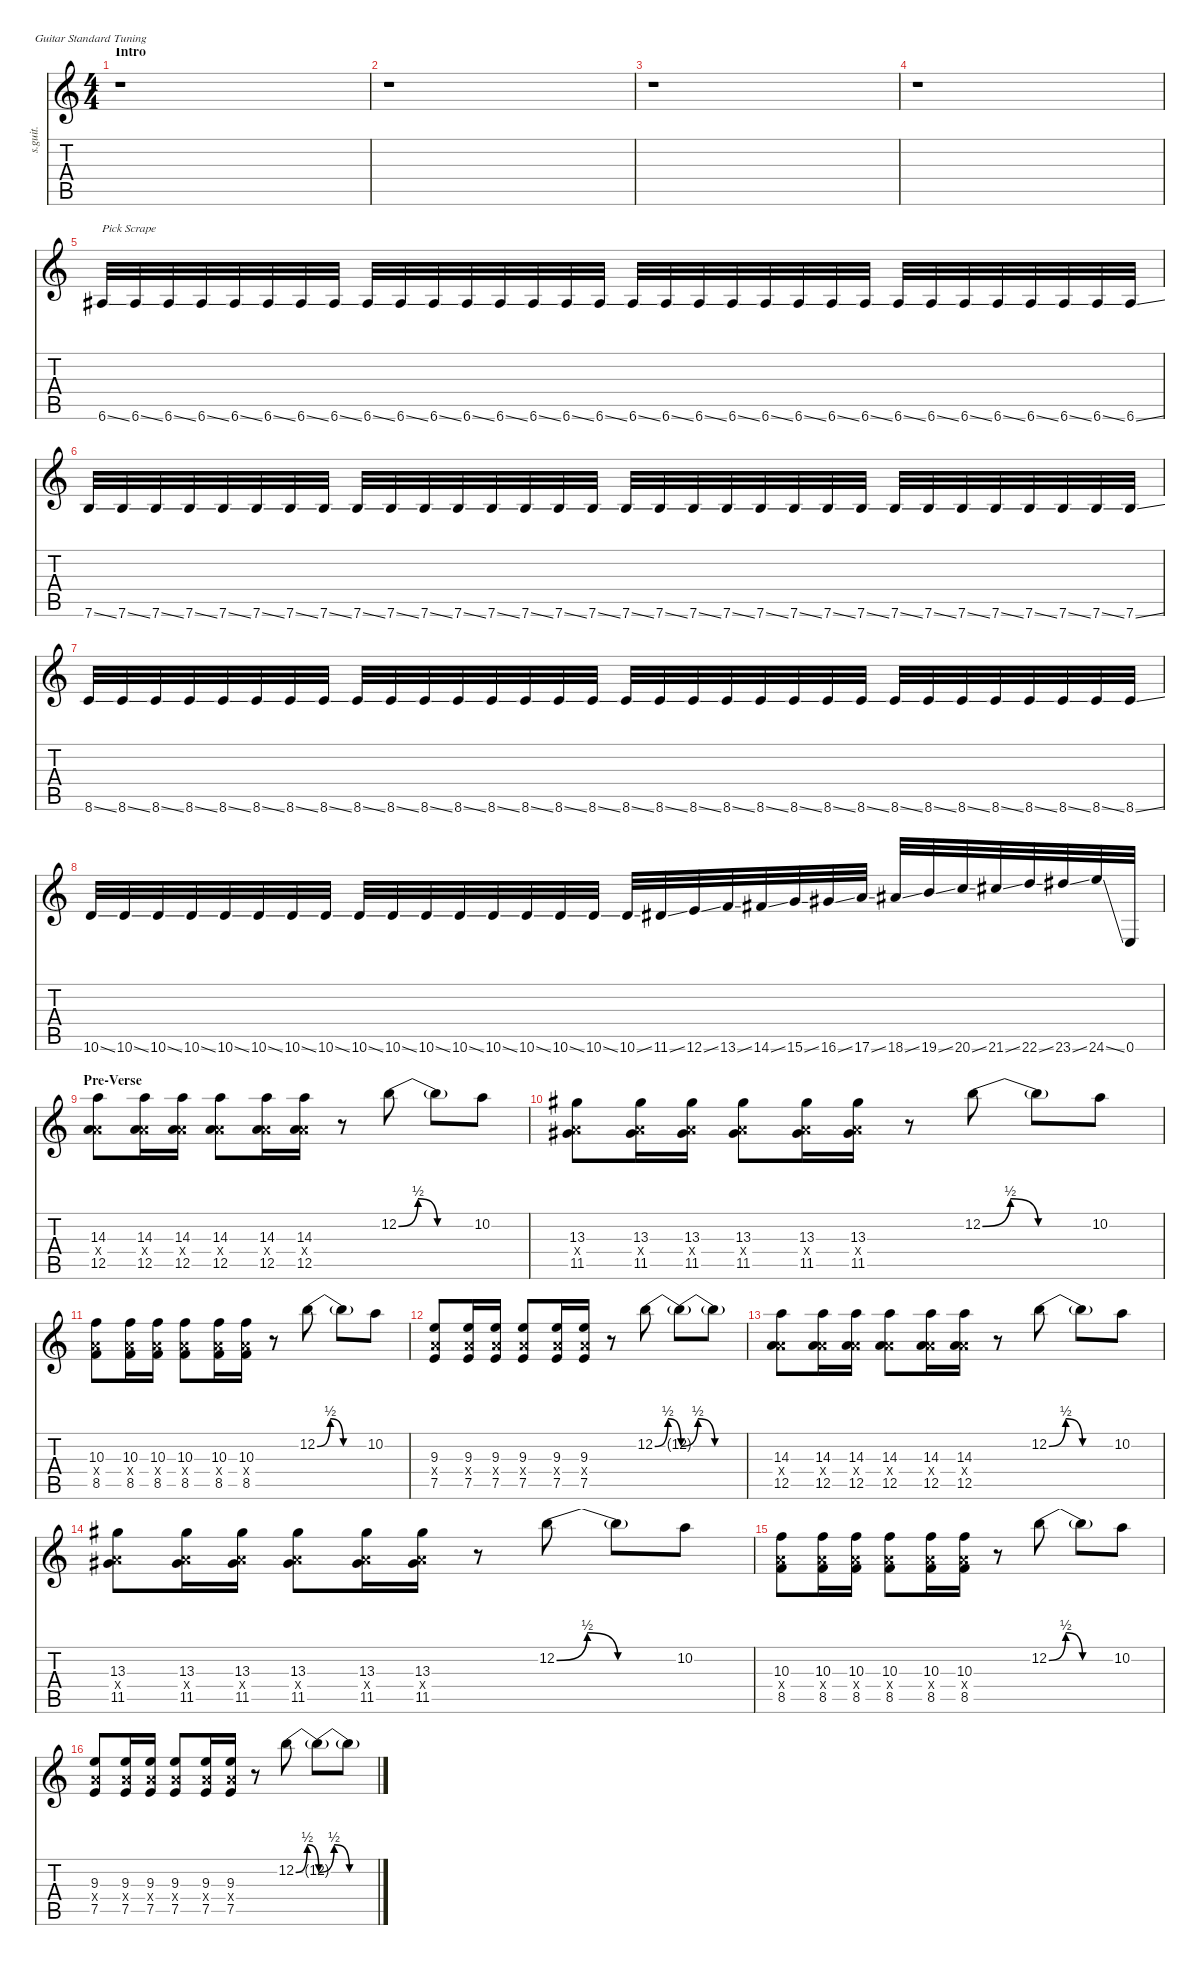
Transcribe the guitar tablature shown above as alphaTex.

\defaultSystemsLayout 4
\hideDynamics
\bracketExtendMode nobrackets
\track ("Matt Bellamy - Main Guitar" "s.guit.") {instrument distortionguitar}
\staff {score tabs}
\tuning (E4 B3 G3 D3 A2 E2)
\ts (4 4)
\beaming (8 2 2 2 2)
\section ("" "Intro")
\tempo (93 hide)
\clef g2
\ks c
r.1{dy f instrument distortionguitar} |
r.1 |
r.1 |
r.1 |
6.6{ss acc #}.32{txt "Pick Scrape" lyrics (0 "") lyrics (1 "") lyrics (2 "") lyrics (3 "") lyrics (4 "")} 6.6{ss acc #}.32{lyrics (0 "") lyrics (1 "") lyrics (2 "") lyrics (3 "") lyrics (4 "")} 6.6{ss acc #}.32{lyrics (0 "") lyrics (1 "") lyrics (2 "") lyrics (3 "") lyrics (4 "")} 6.6{ss acc #}.32{lyrics (0 "") lyrics (1 "") lyrics (2 "") lyrics (3 "") lyrics (4 "")} 6.6{ss acc #}.32{lyrics (0 "") lyrics (1 "") lyrics (2 "") lyrics (3 "") lyrics (4 "")} 6.6{ss acc #}.32{lyrics (0 "") lyrics (1 "") lyrics (2 "") lyrics (3 "") lyrics (4 "")} 6.6{ss acc #}.32{lyrics (0 "") lyrics (1 "") lyrics (2 "") lyrics (3 "") lyrics (4 "")} 6.6{ss acc #}.32{lyrics (0 "") lyrics (1 "") lyrics (2 "") lyrics (3 "") lyrics (4 "")} 6.6{ss acc #}.32{lyrics (0 "") lyrics (1 "") lyrics (2 "") lyrics (3 "") lyrics (4 "")} 6.6{ss acc #}.32{lyrics (0 "") lyrics (1 "") lyrics (2 "") lyrics (3 "") lyrics (4 "")} 6.6{ss acc #}.32{lyrics (0 "") lyrics (1 "") lyrics (2 "") lyrics (3 "") lyrics (4 "")} 6.6{ss acc #}.32{lyrics (0 "") lyrics (1 "") lyrics (2 "") lyrics (3 "") lyrics (4 "")} 6.6{ss acc #}.32{lyrics (0 "") lyrics (1 "") lyrics (2 "") lyrics (3 "") lyrics (4 "")} 6.6{ss acc #}.32{lyrics (0 "") lyrics (1 "") lyrics (2 "") lyrics (3 "") lyrics (4 "")} 6.6{ss acc #}.32{lyrics (0 "") lyrics (1 "") lyrics (2 "") lyrics (3 "") lyrics (4 "")} 6.6{ss acc #}.32{lyrics (0 "") lyrics (1 "") lyrics (2 "") lyrics (3 "") lyrics (4 "")} 6.6{ss acc #}.32{lyrics (0 "") lyrics (1 "") lyrics (2 "") lyrics (3 "") lyrics (4 "")} 6.6{ss acc #}.32{lyrics (0 "") lyrics (1 "") lyrics (2 "") lyrics (3 "") lyrics (4 "")} 6.6{ss acc #}.32{lyrics (0 "") lyrics (1 "") lyrics (2 "") lyrics (3 "") lyrics (4 "")} 6.6{ss acc #}.32{lyrics (0 "") lyrics (1 "") lyrics (2 "") lyrics (3 "") lyrics (4 "")} 6.6{ss acc #}.32{lyrics (0 "") lyrics (1 "") lyrics (2 "") lyrics (3 "") lyrics (4 "")} 6.6{ss acc #}.32{lyrics (0 "") lyrics (1 "") lyrics (2 "") lyrics (3 "") lyrics (4 "")} 6.6{ss acc #}.32{lyrics (0 "") lyrics (1 "") lyrics (2 "") lyrics (3 "") lyrics (4 "")} 6.6{ss acc #}.32{lyrics (0 "") lyrics (1 "") lyrics (2 "") lyrics (3 "") lyrics (4 "")} 6.6{ss acc #}.32{lyrics (0 "") lyrics (1 "") lyrics (2 "") lyrics (3 "") lyrics (4 "")} 6.6{ss acc #}.32{lyrics (0 "") lyrics (1 "") lyrics (2 "") lyrics (3 "") lyrics (4 "")} 6.6{ss acc #}.32{lyrics (0 "") lyrics (1 "") lyrics (2 "") lyrics (3 "") lyrics (4 "")} 6.6{ss acc #}.32{lyrics (0 "") lyrics (1 "") lyrics (2 "") lyrics (3 "") lyrics (4 "")} 6.6{ss acc #}.32{lyrics (0 "") lyrics (1 "") lyrics (2 "") lyrics (3 "") lyrics (4 "")} 6.6{ss acc #}.32{lyrics (0 "") lyrics (1 "") lyrics (2 "") lyrics (3 "") lyrics (4 "")} 6.6{ss acc #}.32{lyrics (0 "") lyrics (1 "") lyrics (2 "") lyrics (3 "") lyrics (4 "")} 6.6{ss acc #}.32{lyrics (0 "") lyrics (1 "") lyrics (2 "") lyrics (3 "") lyrics (4 "")} |
7.6{ss}.32{lyrics (0 "") lyrics (1 "") lyrics (2 "") lyrics (3 "") lyrics (4 "")} 7.6{ss}.32{lyrics (0 "") lyrics (1 "") lyrics (2 "") lyrics (3 "") lyrics (4 "")} 7.6{ss}.32{lyrics (0 "") lyrics (1 "") lyrics (2 "") lyrics (3 "") lyrics (4 "")} 7.6{ss}.32{lyrics (0 "") lyrics (1 "") lyrics (2 "") lyrics (3 "") lyrics (4 "")} 7.6{ss}.32{lyrics (0 "") lyrics (1 "") lyrics (2 "") lyrics (3 "") lyrics (4 "")} 7.6{ss}.32{lyrics (0 "") lyrics (1 "") lyrics (2 "") lyrics (3 "") lyrics (4 "")} 7.6{ss}.32{lyrics (0 "") lyrics (1 "") lyrics (2 "") lyrics (3 "") lyrics (4 "")} 7.6{ss}.32{lyrics (0 "") lyrics (1 "") lyrics (2 "") lyrics (3 "") lyrics (4 "")} 7.6{ss}.32{lyrics (0 "") lyrics (1 "") lyrics (2 "") lyrics (3 "") lyrics (4 "")} 7.6{ss}.32{lyrics (0 "") lyrics (1 "") lyrics (2 "") lyrics (3 "") lyrics (4 "")} 7.6{ss}.32{lyrics (0 "") lyrics (1 "") lyrics (2 "") lyrics (3 "") lyrics (4 "")} 7.6{ss}.32{lyrics (0 "") lyrics (1 "") lyrics (2 "") lyrics (3 "") lyrics (4 "")} 7.6{ss}.32{lyrics (0 "") lyrics (1 "") lyrics (2 "") lyrics (3 "") lyrics (4 "")} 7.6{ss}.32{lyrics (0 "") lyrics (1 "") lyrics (2 "") lyrics (3 "") lyrics (4 "")} 7.6{ss}.32{lyrics (0 "") lyrics (1 "") lyrics (2 "") lyrics (3 "") lyrics (4 "")} 7.6{ss}.32{lyrics (0 "") lyrics (1 "") lyrics (2 "") lyrics (3 "") lyrics (4 "")} 7.6{ss}.32{lyrics (0 "") lyrics (1 "") lyrics (2 "") lyrics (3 "") lyrics (4 "")} 7.6{ss}.32{lyrics (0 "") lyrics (1 "") lyrics (2 "") lyrics (3 "") lyrics (4 "")} 7.6{ss}.32{lyrics (0 "") lyrics (1 "") lyrics (2 "") lyrics (3 "") lyrics (4 "")} 7.6{ss}.32{lyrics (0 "") lyrics (1 "") lyrics (2 "") lyrics (3 "") lyrics (4 "")} 7.6{ss}.32{lyrics (0 "") lyrics (1 "") lyrics (2 "") lyrics (3 "") lyrics (4 "")} 7.6{ss}.32{lyrics (0 "") lyrics (1 "") lyrics (2 "") lyrics (3 "") lyrics (4 "")} 7.6{ss}.32{lyrics (0 "") lyrics (1 "") lyrics (2 "") lyrics (3 "") lyrics (4 "")} 7.6{ss}.32{lyrics (0 "") lyrics (1 "") lyrics (2 "") lyrics (3 "") lyrics (4 "")} 7.6{ss}.32{lyrics (0 "") lyrics (1 "") lyrics (2 "") lyrics (3 "") lyrics (4 "")} 7.6{ss}.32{lyrics (0 "") lyrics (1 "") lyrics (2 "") lyrics (3 "") lyrics (4 "")} 7.6{ss}.32{lyrics (0 "") lyrics (1 "") lyrics (2 "") lyrics (3 "") lyrics (4 "")} 7.6{ss}.32{lyrics (0 "") lyrics (1 "") lyrics (2 "") lyrics (3 "") lyrics (4 "")} 7.6{ss}.32{lyrics (0 "") lyrics (1 "") lyrics (2 "") lyrics (3 "") lyrics (4 "")} 7.6{ss}.32{lyrics (0 "") lyrics (1 "") lyrics (2 "") lyrics (3 "") lyrics (4 "")} 7.6{ss}.32{lyrics (0 "") lyrics (1 "") lyrics (2 "") lyrics (3 "") lyrics (4 "")} 7.6{ss}.32{lyrics (0 "") lyrics (1 "") lyrics (2 "") lyrics (3 "") lyrics (4 "")} |
8.6{ss}.32{lyrics (0 "") lyrics (1 "") lyrics (2 "") lyrics (3 "") lyrics (4 "")} 8.6{ss}.32{lyrics (0 "") lyrics (1 "") lyrics (2 "") lyrics (3 "") lyrics (4 "")} 8.6{ss}.32{lyrics (0 "") lyrics (1 "") lyrics (2 "") lyrics (3 "") lyrics (4 "")} 8.6{ss}.32{lyrics (0 "") lyrics (1 "") lyrics (2 "") lyrics (3 "") lyrics (4 "")} 8.6{ss}.32{lyrics (0 "") lyrics (1 "") lyrics (2 "") lyrics (3 "") lyrics (4 "")} 8.6{ss}.32{lyrics (0 "") lyrics (1 "") lyrics (2 "") lyrics (3 "") lyrics (4 "")} 8.6{ss}.32{lyrics (0 "") lyrics (1 "") lyrics (2 "") lyrics (3 "") lyrics (4 "")} 8.6{ss}.32{lyrics (0 "") lyrics (1 "") lyrics (2 "") lyrics (3 "") lyrics (4 "")} 8.6{ss}.32{lyrics (0 "") lyrics (1 "") lyrics (2 "") lyrics (3 "") lyrics (4 "")} 8.6{ss}.32{lyrics (0 "") lyrics (1 "") lyrics (2 "") lyrics (3 "") lyrics (4 "")} 8.6{ss}.32{lyrics (0 "") lyrics (1 "") lyrics (2 "") lyrics (3 "") lyrics (4 "")} 8.6{ss}.32{lyrics (0 "") lyrics (1 "") lyrics (2 "") lyrics (3 "") lyrics (4 "")} 8.6{ss}.32{lyrics (0 "") lyrics (1 "") lyrics (2 "") lyrics (3 "") lyrics (4 "")} 8.6{ss}.32{lyrics (0 "") lyrics (1 "") lyrics (2 "") lyrics (3 "") lyrics (4 "")} 8.6{ss}.32{lyrics (0 "") lyrics (1 "") lyrics (2 "") lyrics (3 "") lyrics (4 "")} 8.6{ss}.32{lyrics (0 "") lyrics (1 "") lyrics (2 "") lyrics (3 "") lyrics (4 "")} 8.6{ss}.32{lyrics (0 "") lyrics (1 "") lyrics (2 "") lyrics (3 "") lyrics (4 "")} 8.6{ss}.32{lyrics (0 "") lyrics (1 "") lyrics (2 "") lyrics (3 "") lyrics (4 "")} 8.6{ss}.32{lyrics (0 "") lyrics (1 "") lyrics (2 "") lyrics (3 "") lyrics (4 "")} 8.6{ss}.32{lyrics (0 "") lyrics (1 "") lyrics (2 "") lyrics (3 "") lyrics (4 "")} 8.6{ss}.32{lyrics (0 "") lyrics (1 "") lyrics (2 "") lyrics (3 "") lyrics (4 "")} 8.6{ss}.32{lyrics (0 "") lyrics (1 "") lyrics (2 "") lyrics (3 "") lyrics (4 "")} 8.6{ss}.32{lyrics (0 "") lyrics (1 "") lyrics (2 "") lyrics (3 "") lyrics (4 "")} 8.6{ss}.32{lyrics (0 "") lyrics (1 "") lyrics (2 "") lyrics (3 "") lyrics (4 "")} 8.6{ss}.32{lyrics (0 "") lyrics (1 "") lyrics (2 "") lyrics (3 "") lyrics (4 "")} 8.6{ss}.32{lyrics (0 "") lyrics (1 "") lyrics (2 "") lyrics (3 "") lyrics (4 "")} 8.6{ss}.32{lyrics (0 "") lyrics (1 "") lyrics (2 "") lyrics (3 "") lyrics (4 "")} 8.6{ss}.32{lyrics (0 "") lyrics (1 "") lyrics (2 "") lyrics (3 "") lyrics (4 "")} 8.6{ss}.32{lyrics (0 "") lyrics (1 "") lyrics (2 "") lyrics (3 "") lyrics (4 "")} 8.6{ss}.32{lyrics (0 "") lyrics (1 "") lyrics (2 "") lyrics (3 "") lyrics (4 "")} 8.6{ss}.32{lyrics (0 "") lyrics (1 "") lyrics (2 "") lyrics (3 "") lyrics (4 "")} 8.6{ss}.32{lyrics (0 "") lyrics (1 "") lyrics (2 "") lyrics (3 "") lyrics (4 "")} |
10.6{ss}.32{lyrics (0 "") lyrics (1 "") lyrics (2 "") lyrics (3 "") lyrics (4 "")} 10.6{ss}.32{lyrics (0 "") lyrics (1 "") lyrics (2 "") lyrics (3 "") lyrics (4 "")} 10.6{ss}.32{lyrics (0 "") lyrics (1 "") lyrics (2 "") lyrics (3 "") lyrics (4 "")} 10.6{ss}.32{lyrics (0 "") lyrics (1 "") lyrics (2 "") lyrics (3 "") lyrics (4 "")} 10.6{ss}.32{lyrics (0 "") lyrics (1 "") lyrics (2 "") lyrics (3 "") lyrics (4 "")} 10.6{ss}.32{lyrics (0 "") lyrics (1 "") lyrics (2 "") lyrics (3 "") lyrics (4 "")} 10.6{ss}.32{lyrics (0 "") lyrics (1 "") lyrics (2 "") lyrics (3 "") lyrics (4 "")} 10.6{ss}.32{lyrics (0 "") lyrics (1 "") lyrics (2 "") lyrics (3 "") lyrics (4 "")} 10.6{ss}.32{lyrics (0 "") lyrics (1 "") lyrics (2 "") lyrics (3 "") lyrics (4 "")} 10.6{ss}.32{lyrics (0 "") lyrics (1 "") lyrics (2 "") lyrics (3 "") lyrics (4 "")} 10.6{ss}.32{lyrics (0 "") lyrics (1 "") lyrics (2 "") lyrics (3 "") lyrics (4 "")} 10.6{ss}.32{lyrics (0 "") lyrics (1 "") lyrics (2 "") lyrics (3 "") lyrics (4 "")} 10.6{ss}.32{lyrics (0 "") lyrics (1 "") lyrics (2 "") lyrics (3 "") lyrics (4 "")} 10.6{ss}.32{lyrics (0 "") lyrics (1 "") lyrics (2 "") lyrics (3 "") lyrics (4 "")} 10.6{ss}.32{lyrics (0 "") lyrics (1 "") lyrics (2 "") lyrics (3 "") lyrics (4 "")} 10.6{ss}.32{lyrics (0 "") lyrics (1 "") lyrics (2 "") lyrics (3 "") lyrics (4 "")} 10.6{ss}.32{lyrics (0 "") lyrics (1 "") lyrics (2 "") lyrics (3 "") lyrics (4 "")} 11.6{ss acc #}.32{lyrics (0 "") lyrics (1 "") lyrics (2 "") lyrics (3 "") lyrics (4 "")} 12.6{ss}.32{lyrics (0 "") lyrics (1 "") lyrics (2 "") lyrics (3 "") lyrics (4 "")} 13.6{ss}.32{lyrics (0 "") lyrics (1 "") lyrics (2 "") lyrics (3 "") lyrics (4 "")} 14.6{ss acc #}.32{lyrics (0 "") lyrics (1 "") lyrics (2 "") lyrics (3 "") lyrics (4 "")} 15.6{ss}.32{lyrics (0 "") lyrics (1 "") lyrics (2 "") lyrics (3 "") lyrics (4 "")} 16.6{ss acc #}.32{lyrics (0 "") lyrics (1 "") lyrics (2 "") lyrics (3 "") lyrics (4 "")} 17.6{ss}.32{lyrics (0 "") lyrics (1 "") lyrics (2 "") lyrics (3 "") lyrics (4 "")} 18.6{ss acc #}.32{lyrics (0 "") lyrics (1 "") lyrics (2 "") lyrics (3 "") lyrics (4 "") dy ff} 19.6{ss}.32{lyrics (0 "") lyrics (1 "") lyrics (2 "") lyrics (3 "") lyrics (4 "")} 20.6{ss}.32{lyrics (0 "") lyrics (1 "") lyrics (2 "") lyrics (3 "") lyrics (4 "")} 21.6{ss acc #}.32{lyrics (0 "") lyrics (1 "") lyrics (2 "") lyrics (3 "") lyrics (4 "")} 22.6{ss}.32{lyrics (0 "") lyrics (1 "") lyrics (2 "") lyrics (3 "") lyrics (4 "") dy fff} 23.6{ss acc #}.32{lyrics (0 "") lyrics (1 "") lyrics (2 "") lyrics (3 "") lyrics (4 "")} 24.6{ss}.32{lyrics (0 "") lyrics (1 "") lyrics (2 "") lyrics (3 "") lyrics (4 "")} 0.6.32{lyrics (0 "") lyrics (1 "") lyrics (2 "") lyrics (3 "") lyrics (4 "")} |
\section ("" "Pre-Verse")
(14.3 7.4{x} 12.5).8{lyrics (0 "") lyrics (1 "") lyrics (2 "") lyrics (3 "") lyrics (4 "") dy f} (14.3 7.4{x} 12.5).16{lyrics (0 "") lyrics (1 "") lyrics (2 "") lyrics (3 "") lyrics (4 "")} (14.3 7.4{x} 12.5).16{lyrics (0 "") lyrics (1 "") lyrics (2 "") lyrics (3 "") lyrics (4 "")} (14.3 7.4{x} 12.5).8{lyrics (0 "") lyrics (1 "") lyrics (2 "") lyrics (3 "") lyrics (4 "")} (14.3 7.4{x} 12.5).16{lyrics (0 "") lyrics (1 "") lyrics (2 "") lyrics (3 "") lyrics (4 "")} (14.3 7.4{x} 12.5).16{lyrics (0 "") lyrics (1 "") lyrics (2 "") lyrics (3 "") lyrics (4 "")} r.8 12.2{be (bendrelease 0 0 30 2 30 2 60 0)}.8{lyrics (0 "") lyrics (1 "") lyrics (2 "") lyrics (3 "") lyrics (4 "")} 12.2{be (hold 0 0 60 0) t}.8{lyrics (0 "") lyrics (1 "") lyrics (2 "") lyrics (3 "") lyrics (4 "")} 10.2.8{lyrics (0 "") lyrics (1 "") lyrics (2 "") lyrics (3 "") lyrics (4 "")} |
(13.3{acc #} 7.4{x} 11.5{acc #}).8{lyrics (0 "") lyrics (1 "") lyrics (2 "") lyrics (3 "") lyrics (4 "")} (13.3{acc #} 7.4{x} 11.5{acc #}).16{lyrics (0 "") lyrics (1 "") lyrics (2 "") lyrics (3 "") lyrics (4 "")} (13.3{acc #} 7.4{x} 11.5{acc #}).16{lyrics (0 "") lyrics (1 "") lyrics (2 "") lyrics (3 "") lyrics (4 "")} (13.3{acc #} 7.4{x} 11.5{acc #}).8{lyrics (0 "") lyrics (1 "") lyrics (2 "") lyrics (3 "") lyrics (4 "")} (13.3{acc #} 7.4{x} 11.5{acc #}).16{lyrics (0 "") lyrics (1 "") lyrics (2 "") lyrics (3 "") lyrics (4 "")} (13.3{acc #} 7.4{x} 11.5{acc #}).16{lyrics (0 "") lyrics (1 "") lyrics (2 "") lyrics (3 "") lyrics (4 "")} r.8 12.2{be (bendrelease 0 0 30 2 30 2 60 0)}.8{lyrics (0 "") lyrics (1 "") lyrics (2 "") lyrics (3 "") lyrics (4 "")} 12.2{be (hold 0 0 60 0) t}.8{lyrics (0 "") lyrics (1 "") lyrics (2 "") lyrics (3 "") lyrics (4 "")} 10.2.8{lyrics (0 "") lyrics (1 "") lyrics (2 "") lyrics (3 "") lyrics (4 "")} |
(10.3 7.4{x} 8.5).8{lyrics (0 "") lyrics (1 "") lyrics (2 "") lyrics (3 "") lyrics (4 "")} (10.3 7.4{x} 8.5).16{lyrics (0 "") lyrics (1 "") lyrics (2 "") lyrics (3 "") lyrics (4 "")} (10.3 7.4{x} 8.5).16{lyrics (0 "") lyrics (1 "") lyrics (2 "") lyrics (3 "") lyrics (4 "")} (10.3 7.4{x} 8.5).8{lyrics (0 "") lyrics (1 "") lyrics (2 "") lyrics (3 "") lyrics (4 "")} (10.3 7.4{x} 8.5).16{lyrics (0 "") lyrics (1 "") lyrics (2 "") lyrics (3 "") lyrics (4 "")} (10.3 7.4{x} 8.5).16{lyrics (0 "") lyrics (1 "") lyrics (2 "") lyrics (3 "") lyrics (4 "")} r.8 12.2{be (bendrelease 0 0 30 2 30 2 60 0)}.8{lyrics (0 "") lyrics (1 "") lyrics (2 "") lyrics (3 "") lyrics (4 "")} 12.2{be (hold 0 0 60 0) t}.8{lyrics (0 "") lyrics (1 "") lyrics (2 "") lyrics (3 "") lyrics (4 "")} 10.2.8{lyrics (0 "") lyrics (1 "") lyrics (2 "") lyrics (3 "") lyrics (4 "")} |
(9.3 7.4{x} 7.5).8{lyrics (0 "") lyrics (1 "") lyrics (2 "") lyrics (3 "") lyrics (4 "")} (9.3 7.4{x} 7.5).16{lyrics (0 "") lyrics (1 "") lyrics (2 "") lyrics (3 "") lyrics (4 "")} (9.3 7.4{x} 7.5).16{lyrics (0 "") lyrics (1 "") lyrics (2 "") lyrics (3 "") lyrics (4 "")} (9.3 7.4{x} 7.5).8{lyrics (0 "") lyrics (1 "") lyrics (2 "") lyrics (3 "") lyrics (4 "")} (9.3 7.4{x} 7.5).16{lyrics (0 "") lyrics (1 "") lyrics (2 "") lyrics (3 "") lyrics (4 "")} (9.3 7.4{x} 7.5).16{lyrics (0 "") lyrics (1 "") lyrics (2 "") lyrics (3 "") lyrics (4 "")} r.8 12.2{be (bendrelease 0 0 25.2 2 25.2 2 60 0)}.8{lyrics (0 "") lyrics (1 "") lyrics (2 "") lyrics (3 "") lyrics (4 "")} 12.2{be (bendrelease 0 0 30 2 30 2 60 0) t}.8{lyrics (0 "") lyrics (1 "") lyrics (2 "") lyrics (3 "") lyrics (4 "")} 12.2{be (hold 0 0 60 0) t}.8{lyrics (0 "") lyrics (1 "") lyrics (2 "") lyrics (3 "") lyrics (4 "")} |
(14.3 7.4{x} 12.5).8{lyrics (0 "") lyrics (1 "") lyrics (2 "") lyrics (3 "") lyrics (4 "")} (14.3 7.4{x} 12.5).16{lyrics (0 "") lyrics (1 "") lyrics (2 "") lyrics (3 "") lyrics (4 "")} (14.3 7.4{x} 12.5).16{lyrics (0 "") lyrics (1 "") lyrics (2 "") lyrics (3 "") lyrics (4 "")} (14.3 7.4{x} 12.5).8{lyrics (0 "") lyrics (1 "") lyrics (2 "") lyrics (3 "") lyrics (4 "")} (14.3 7.4{x} 12.5).16{lyrics (0 "") lyrics (1 "") lyrics (2 "") lyrics (3 "") lyrics (4 "")} (14.3 7.4{x} 12.5).16{lyrics (0 "") lyrics (1 "") lyrics (2 "") lyrics (3 "") lyrics (4 "")} r.8 12.2{be (bendrelease 0 0 30 2 30 2 60 0)}.8{lyrics (0 "") lyrics (1 "") lyrics (2 "") lyrics (3 "") lyrics (4 "")} 12.2{be (hold 0 0 60 0) t}.8{lyrics (0 "") lyrics (1 "") lyrics (2 "") lyrics (3 "") lyrics (4 "")} 10.2.8{lyrics (0 "") lyrics (1 "") lyrics (2 "") lyrics (3 "") lyrics (4 "")} |
(13.3{acc #} 7.4{x} 11.5{acc #}).8{lyrics (0 "") lyrics (1 "") lyrics (2 "") lyrics (3 "") lyrics (4 "")} (13.3{acc #} 7.4{x} 11.5{acc #}).16{lyrics (0 "") lyrics (1 "") lyrics (2 "") lyrics (3 "") lyrics (4 "")} (13.3{acc #} 7.4{x} 11.5{acc #}).16{lyrics (0 "") lyrics (1 "") lyrics (2 "") lyrics (3 "") lyrics (4 "")} (13.3{acc #} 7.4{x} 11.5{acc #}).8{lyrics (0 "") lyrics (1 "") lyrics (2 "") lyrics (3 "") lyrics (4 "")} (13.3{acc #} 7.4{x} 11.5{acc #}).16{lyrics (0 "") lyrics (1 "") lyrics (2 "") lyrics (3 "") lyrics (4 "")} (13.3{acc #} 7.4{x} 11.5{acc #}).16{lyrics (0 "") lyrics (1 "") lyrics (2 "") lyrics (3 "") lyrics (4 "")} r.8 12.2{be (bendrelease 0 0 30 2 30 2 60 0)}.8{lyrics (0 "") lyrics (1 "") lyrics (2 "") lyrics (3 "") lyrics (4 "")} 12.2{be (hold 0 0 60 0) t}.8{lyrics (0 "") lyrics (1 "") lyrics (2 "") lyrics (3 "") lyrics (4 "")} 10.2.8{lyrics (0 "") lyrics (1 "") lyrics (2 "") lyrics (3 "") lyrics (4 "")} |
(10.3 7.4{x} 8.5).8{lyrics (0 "") lyrics (1 "") lyrics (2 "") lyrics (3 "") lyrics (4 "")} (10.3 7.4{x} 8.5).16{lyrics (0 "") lyrics (1 "") lyrics (2 "") lyrics (3 "") lyrics (4 "")} (10.3 7.4{x} 8.5).16{lyrics (0 "") lyrics (1 "") lyrics (2 "") lyrics (3 "") lyrics (4 "")} (10.3 7.4{x} 8.5).8{lyrics (0 "") lyrics (1 "") lyrics (2 "") lyrics (3 "") lyrics (4 "")} (10.3 7.4{x} 8.5).16{lyrics (0 "") lyrics (1 "") lyrics (2 "") lyrics (3 "") lyrics (4 "")} (10.3 7.4{x} 8.5).16{lyrics (0 "") lyrics (1 "") lyrics (2 "") lyrics (3 "") lyrics (4 "")} r.8 12.2{be (bendrelease 0 0 30 2 30 2 60 0)}.8{lyrics (0 "") lyrics (1 "") lyrics (2 "") lyrics (3 "") lyrics (4 "")} 12.2{be (hold 0 0 60 0) t}.8{lyrics (0 "") lyrics (1 "") lyrics (2 "") lyrics (3 "") lyrics (4 "")} 10.2.8{lyrics (0 "") lyrics (1 "") lyrics (2 "") lyrics (3 "") lyrics (4 "")} |
(9.3 7.4{x} 7.5).8{lyrics (0 "") lyrics (1 "") lyrics (2 "") lyrics (3 "") lyrics (4 "")} (9.3 7.4{x} 7.5).16{lyrics (0 "") lyrics (1 "") lyrics (2 "") lyrics (3 "") lyrics (4 "")} (9.3 7.4{x} 7.5).16{lyrics (0 "") lyrics (1 "") lyrics (2 "") lyrics (3 "") lyrics (4 "")} (9.3 7.4{x} 7.5).8{lyrics (0 "") lyrics (1 "") lyrics (2 "") lyrics (3 "") lyrics (4 "")} (9.3 7.4{x} 7.5).16{lyrics (0 "") lyrics (1 "") lyrics (2 "") lyrics (3 "") lyrics (4 "")} (9.3 7.4{x} 7.5).16{lyrics (0 "") lyrics (1 "") lyrics (2 "") lyrics (3 "") lyrics (4 "")} r.8 12.2{be (bendrelease 0 0 25.2 2 25.2 2 60 0)}.8{lyrics (0 "") lyrics (1 "") lyrics (2 "") lyrics (3 "") lyrics (4 "")} 12.2{be (bendrelease 0 0 30 2 30 2 60 0) t}.8{lyrics (0 "") lyrics (1 "") lyrics (2 "") lyrics (3 "") lyrics (4 "")} 12.2{be (hold 0 0 60 0) t}.8{lyrics (0 "") lyrics (1 "") lyrics (2 "") lyrics (3 "") lyrics (4 "")}
